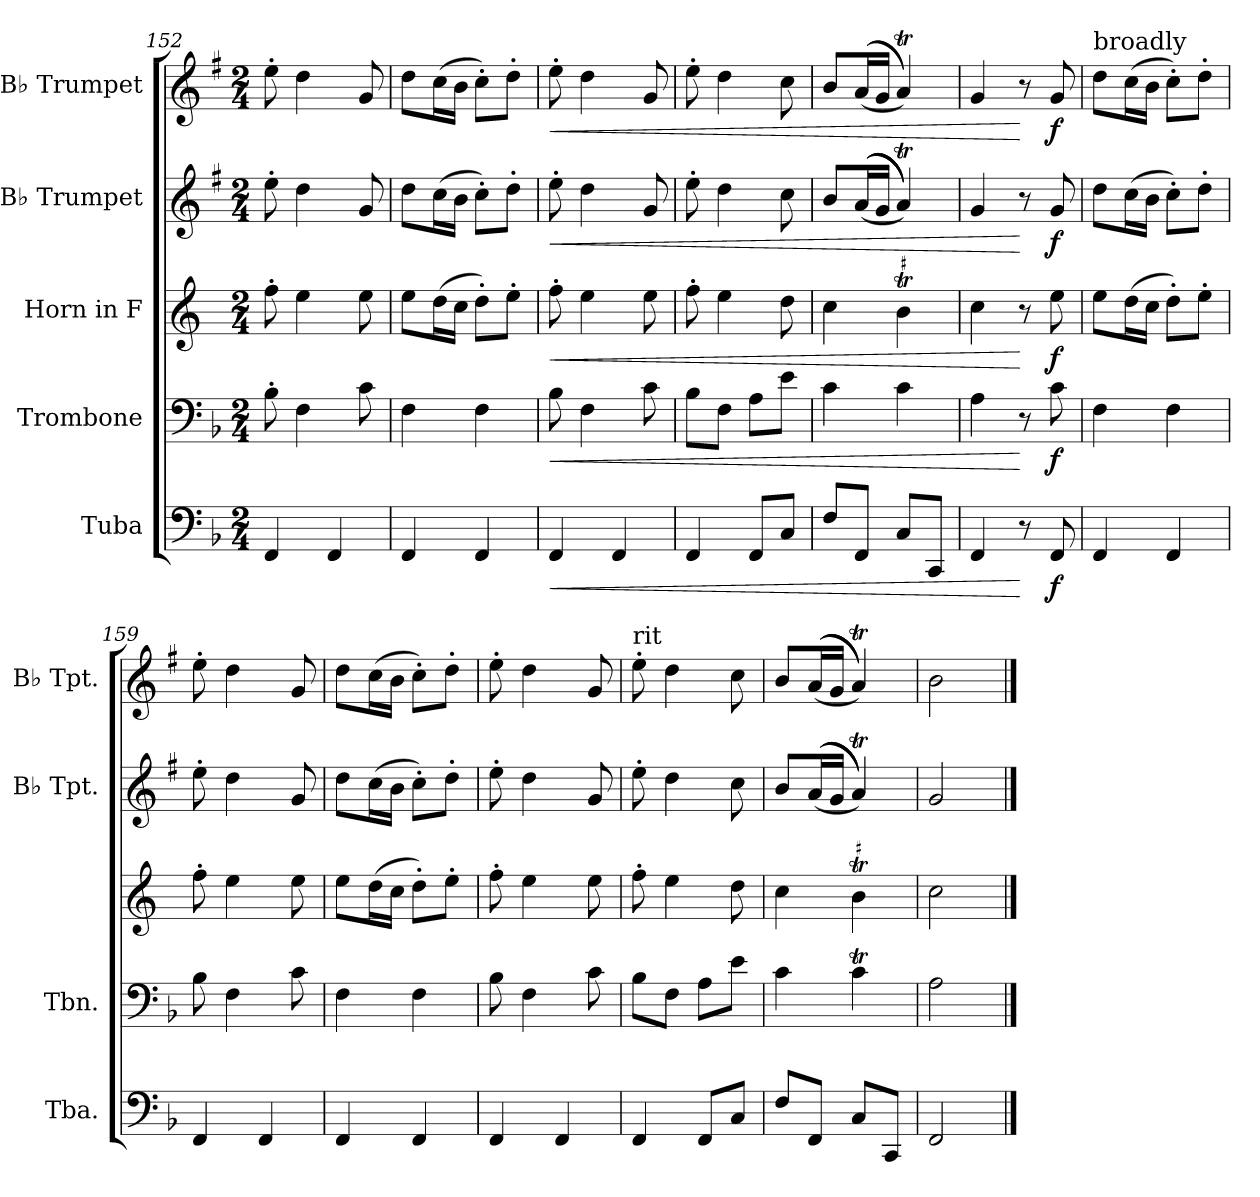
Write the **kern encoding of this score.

**kern	**dynam	**kern	**dynam	**kern	**dynam	**kern	**dynam	**kern	**dynam
*part5	*part5	*part4	*part4	*part3	*part3	*part2	*part2	*part1	*part1
*staff5	*staff5	*staff4	*staff4	*staff3	*staff3	*staff2	*staff2	*staff1	*staff1
*I"Tuba	*	*I"Trombone	*	*I"Horn in F	*	*I"B♭ Trumpet	*	*I"B♭ Trumpet	*
*I'Tba.	*	*I'Tbn.	*	*	*	*I'B♭ Tpt.	*	*I'B♭ Tpt.	*
!!LO:PB:g=z
*clefF4	*	*clefF4	*	*clefG2	*	*clefG2	*	*clefG2	*
*	*	*	*	*ITrd4c7	*	*ITrd1c2	*	*ITrd1c2	*
*k[b-]	*	*k[b-]	*	*k[b-]	*	*k[b-]	*	*k[b-]	*
*F:	*	*F:	*	*	*	*F:	*	*F:	*
*M2/4	*	*M2/4	*	*M2/4	*	*M2/4	*	*M2/4	*
=152	=152	=152	=152	=152	=152	=152	=152	=152	=152
4FF/	.	8B-'\	.	8b-'\	.	8dd'\	.	8dd'\	.
.	.	4F\	.	4a\	.	4cc\	.	4cc\	.
4FF/	.	.	.	.	.	.	.	.	.
.	.	8c\	.	8a\	.	8f/	.	8f/	.
=153	=153	=153	=153	=153	=153	=153	=153	=153	=153
4FF/	.	4F\	.	8a\L	.	8cc\L	.	8cc\L	.
.	.	.	.	(>16g\L	.	(>16b-\L	.	(>16b-\L	.
.	.	.	.	16f\JJ	.	16a\JJ	.	16a\JJ	.
4FF/	.	4F\	.	8g'\L)	.	8b-'\L)	.	8b-'\L)	.
.	.	.	.	8a'\J	.	8cc'\J	.	8cc'\J	.
=154	=154	=154	=154	=154	=154	=154	=154	=154	=154
!	!LO:HP:b	!	!LO:HP:b	!	!LO:HP:b	!	!LO:HP:b	!	!LO:HP:b
4FF/	<	8B-\	<	8b-'\	<	8dd'\	<	8dd'\	<
.	.	4F\	.	4a\	.	4cc\	.	4cc\	.
4FF/	.	.	.	.	.	.	.	.	.
.	.	8c\	.	8a\	.	8f/	.	8f/	.
=155	=155	=155	=155	=155	=155	=155	=155	=155	=155
4FF/	.	8B-\L	.	8b-'\	.	8dd'\	.	8dd'\	.
.	.	8F\J	.	4a\	.	4cc\	.	4cc\	.
8FF/L	.	8A\L	.	.	.	.	.	.	.
8C/J	.	8e\J	.	8g\	.	8b-\	.	8b-\	.
=156	=156	=156	=156	=156	=156	=156	=156	=156	=156
8F/L	.	4c\	.	4f\	.	8a/L	.	8a/L	.
8FF/J	.	.	.	.	.	(<(<(<(<16g/L	.	(<(<(<16g/L	.
.	.	.	.	.	.	16f/JJ	.	16f/JJ	.
8C/L	.	4c\	.	4eT\	.	4gT/))))	.	4gT/)))	.
8CC/J	.	.	.	.	.	.	.	.	.
=157	=157	=157	=157	=157	=157	=157	=157	=157	=157
4FF/	.	4A\	.	4f\	.	4f/	.	4f/	.
8r	[	8r	[	8r	[	8r	[	8r	[
!	!LO:DY:b	!	!LO:DY:b	!	!LO:DY:b	!	!LO:DY:b	!	!LO:DY:b
8FF/	f	8c\	f	8a\	f	8f/	f	8f/	f
=158	=158	=158	=158	=158	=158	=158	=158	=158	=158
*	*	*	*	*	*	*	*	*MM95	*
!	!	!	!	!	!	!	!	!LO:TX:a:t=broadly	!
4FF/	.	4F\	.	8a\L	.	8cc\L	.	8cc\L	.
.	.	.	.	(>16g\L	.	(>16b-\L	.	(>16b-\L	.
.	.	.	.	16f\JJ	.	16a\JJ	.	16a\JJ	.
4FF/	.	4F\	.	8g'\L)	.	8b-'\L)	.	8b-'\L)	.
.	.	.	.	8a'\J	.	8cc'\J	.	8cc'\J	.
=159	=159	=159	=159	=159	=159	=159	=159	=159	=159
4FF/	.	8B-\	.	8b-'\	.	8dd'\	.	8dd'\	.
.	.	4F\	.	4a\	.	4cc\	.	4cc\	.
4FF/	.	.	.	.	.	.	.	.	.
.	.	8c\	.	8a\	.	8f/	.	8f/	.
=160	=160	=160	=160	=160	=160	=160	=160	=160	=160
4FF/	.	4F\	.	8a\L	.	8cc\L	.	8cc\L	.
.	.	.	.	(>16g\L	.	(>16b-\L	.	(>16b-\L	.
.	.	.	.	16f\JJ	.	16a\JJ	.	16a\JJ	.
4FF/	.	4F\	.	8g'\L)	.	8b-'\L)	.	8b-'\L)	.
.	.	.	.	8a'\J	.	8cc'\J	.	8cc'\J	.
!!LO:LB:g=z
=161	=161	=161	=161	=161	=161	=161	=161	=161	=161
4FF/	.	8B-\	.	8b-'\	.	8dd'\	.	8dd'\	.
.	.	4F\	.	4a\	.	4cc\	.	4cc\	.
4FF/	.	.	.	.	.	.	.	.	.
.	.	8c\	.	8a\	.	8f/	.	8f/	.
=162	=162	=162	=162	=162	=162	=162	=162	=162	=162
*	*	*	*	*	*	*	*	*MM90	*
!	!	!	!	!	!	!	!	!LO:TX:a:t=rit	!
4FF/	.	8B-\L	.	8b-'\	.	8dd'\	.	8dd'\	.
.	.	8F\J	.	4a\	.	4cc\	.	4cc\	.
8FF/L	.	8A\L	.	.	.	.	.	.	.
8C/J	.	8e\J	.	8g\	.	8b-\	.	8b-\	.
=163	=163	=163	=163	=163	=163	=163	=163	=163	=163
*	*	*	*	*	*	*	*	*MM80	*
8F/L	.	4c\	.	4f\	.	8a/L	.	8a/L	.
8FF/J	.	.	.	.	.	(<(<(<(<16g/L	.	(<(<(<(<16g/L	.
.	.	.	.	.	.	16f/JJ	.	16f/JJ	.
*	*	*	*	*	*	*	*	*MM60	*
8C/L	.	4cT\	.	4eT\	.	4gT/))))	.	4gT/))))	.
8CC/J	.	.	.	.	.	.	.	.	.
=164	=164	=164	=164	=164	=164	=164	=164	=164	=164
*	*	*	*	*	*	*	*	*MM40	*
2FF/	.	2A\	.	2f\	.	2f/	.	2a\	.
==	==	==	==	==	==	==	==	==	==
*-	*-	*-	*-	*-	*-	*-	*-	*-	*-
